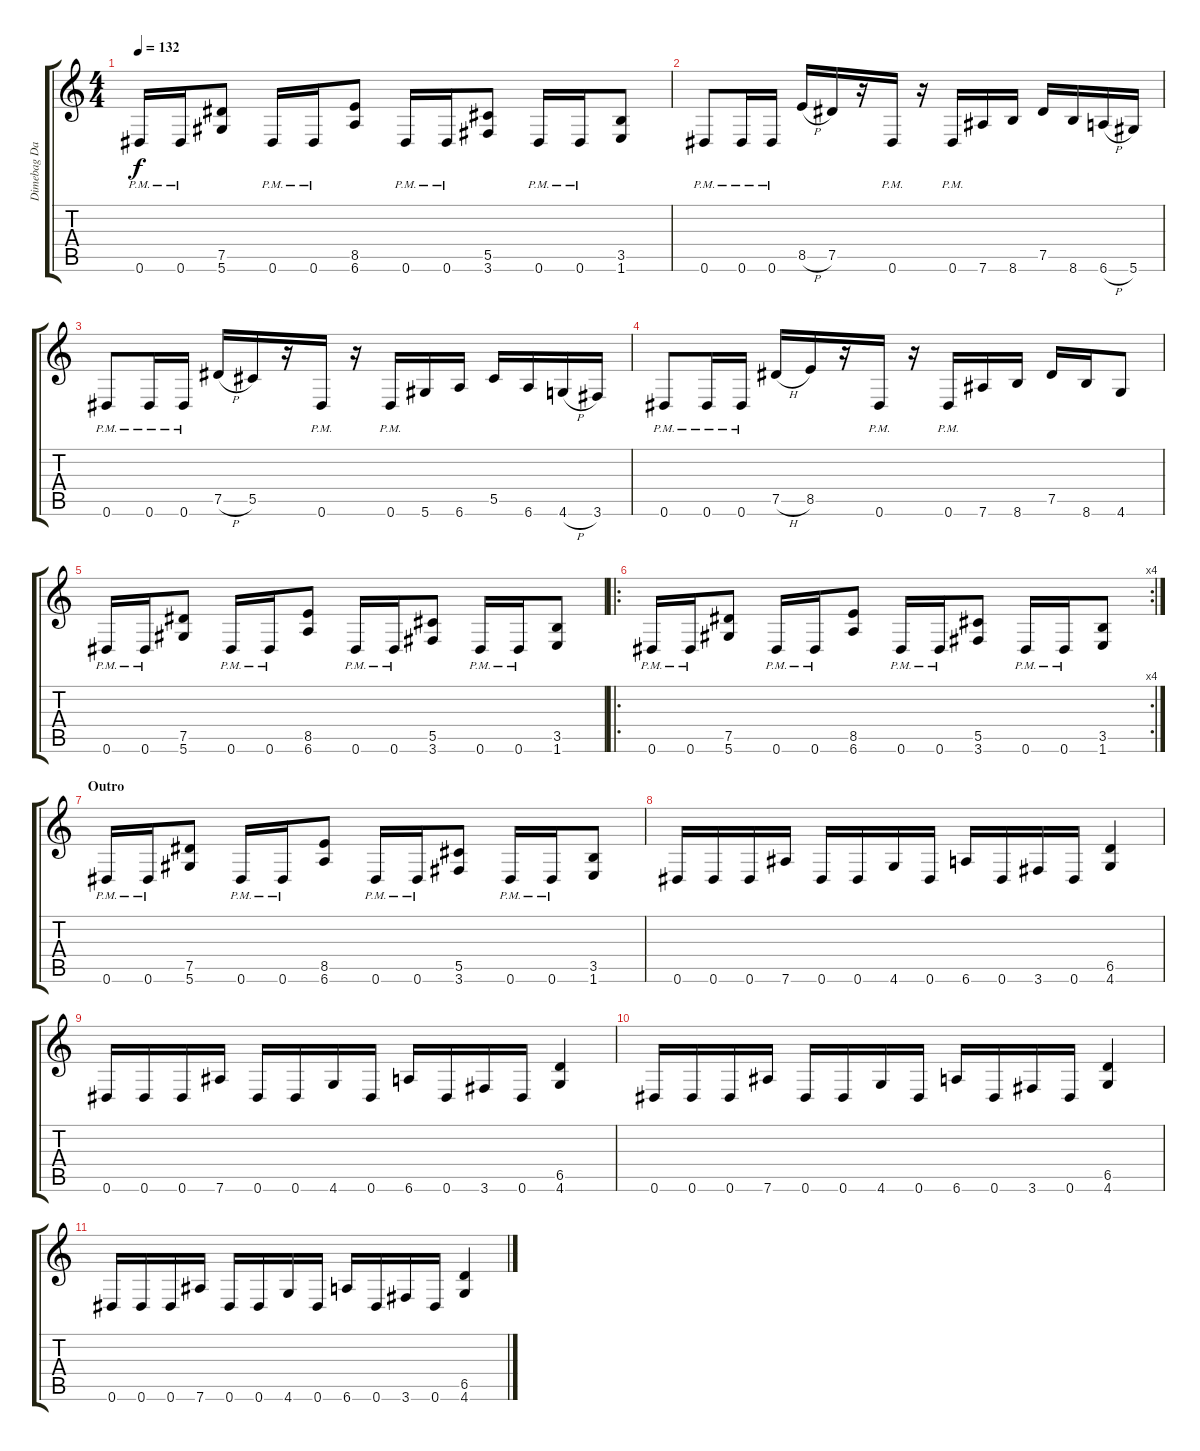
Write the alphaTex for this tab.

\track ("Dimebag Darrel Rhythm" "Dimebag Da") {instrument distortionguitar}
\staff {score tabs}
\tuning (Eb4 Bb3 Gb3 Db3 Ab2 Eb2) {hide}
\ts (4 4)
\tempo 132
\clef g2
\ks c
0.6{pm}.16{dy f} 0.6{pm}.16 (7.5 5.6).8 0.6{pm}.16 0.6{pm}.16 (8.5 6.6).8 0.6{pm}.16 0.6{pm}.16 (5.5 3.6).8 0.6{pm}.16 0.6{pm}.16 (3.5 1.6).8 |
0.6{pm}.8 0.6{pm}.16 0.6{pm}.16 8.5{h}.16 7.5.16 r.16 0.6{pm}.16 r.16 0.6{pm}.16 7.6.16 8.6.16 7.5.16 8.6.16 6.6{h}.16 5.6.16 |
0.6{pm}.8 0.6{pm}.16 0.6{pm}.16 7.5{h}.16 5.5.16 r.16 0.6{pm}.16 r.16 0.6{pm}.16 5.6.16 6.6.16 5.5.16 6.6.16 4.6{h}.16 3.6.16 |
0.6{pm}.8 0.6{pm}.16 0.6{pm}.16 7.5{h}.16 8.5.16 r.16 0.6{pm}.16 r.16 0.6{pm}.16 7.6.16 8.6.16 7.5.16 8.6.16 4.6.8 |
0.6{pm}.16 0.6{pm}.16 (7.5 5.6).8 0.6{pm}.16 0.6{pm}.16 (8.5 6.6).8 0.6{pm}.16 0.6{pm}.16 (5.5 3.6).8 0.6{pm}.16 0.6{pm}.16 (3.5 1.6).8 |
\ro
\rc 4
0.6{pm}.16 0.6{pm}.16 (7.5 5.6).8 0.6{pm}.16 0.6{pm}.16 (8.5 6.6).8 0.6{pm}.16 0.6{pm}.16 (5.5 3.6).8 0.6{pm}.16 0.6{pm}.16 (3.5 1.6).8 |
\section ("" "Outro")
0.6{pm}.16 0.6{pm}.16 (7.5 5.6).8 0.6{pm}.16 0.6{pm}.16 (8.5 6.6).8 0.6{pm}.16 0.6{pm}.16 (5.5 3.6).8 0.6{pm}.16 0.6{pm}.16 (3.5 1.6).8 |
0.6.16 0.6.16 0.6.16 7.6.16 0.6.16 0.6.16 4.6.16 0.6.16 6.6.16 0.6.16 3.6.16 0.6.16 (6.5 4.6).4 |
0.6.16 0.6.16 0.6.16 7.6.16 0.6.16 0.6.16 4.6.16 0.6.16 6.6.16 0.6.16 3.6.16 0.6.16 (6.5 4.6).4 |
0.6.16 0.6.16 0.6.16 7.6.16 0.6.16 0.6.16 4.6.16 0.6.16 6.6.16 0.6.16 3.6.16 0.6.16 (6.5 4.6).4 |
0.6.16 0.6.16 0.6.16 7.6.16 0.6.16 0.6.16 4.6.16 0.6.16 6.6.16 0.6.16 3.6.16 0.6.16 (6.5 4.6).4
